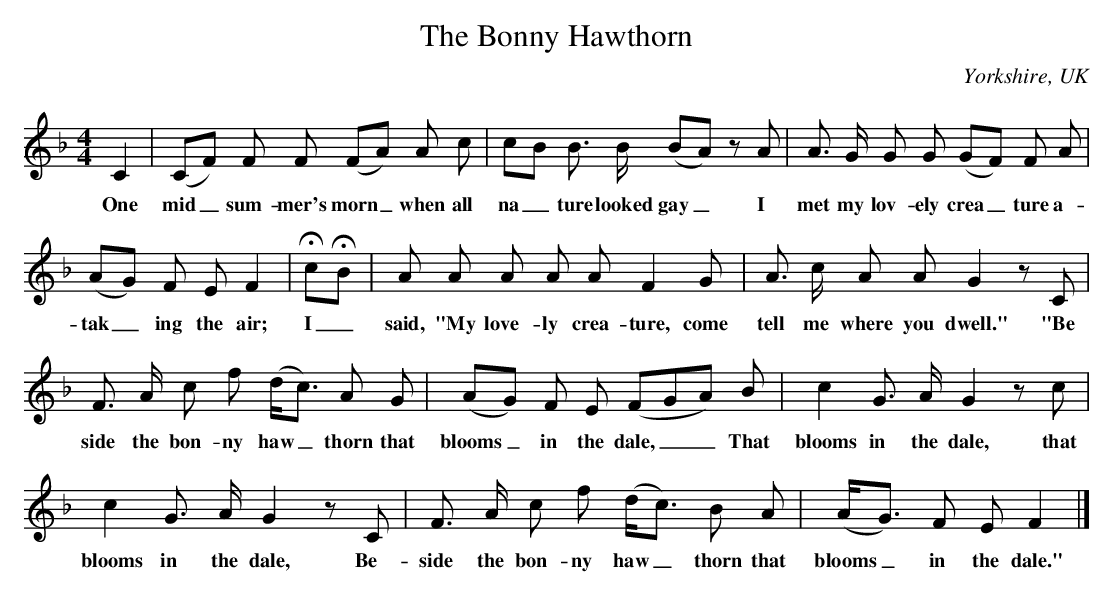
X:1
T:The Bonny Hawthorn
O:Yorkshire, UK
M:4/4
L:1/8
K:F
C2|(CF) F F (FA) A c|cB B3/2 B/ (BA) zA|A3/2 G/ G G (GF) F A|
w: One mid_ sum- mer's morn_ when all na_ ture looked gay_ I met my lov- ely crea_ ture a-
(AG) F E F2|HcHB|A A A A A F2 G|A3/2 c/ A A G2 zC|
w: tak_ ing the air; I_ said, "My love- ly crea- ture, come tell me where you dwell." "Be
F3/2 A/ c f (d/c3/2) A G|(AG) F E (FGA) B|c2 G3/2 A/ G2 zc|
w: side the bon- ny haw_ thorn that blooms_ in the dale,__ That blooms in the dale, that
c2 G3/2 A/ G2 zC|F3/2 A/ c f (d/c3/2) B A|(A/G3/2) F E F2|]
w: blooms in the dale, Be- side the bon- ny haw_ thorn that blooms_ in the dale."
